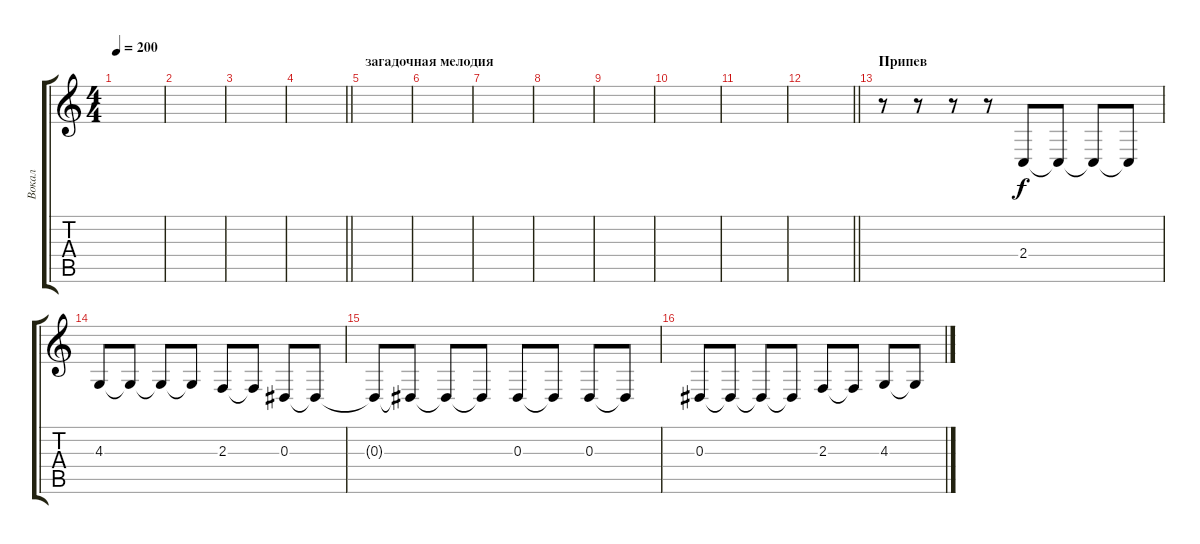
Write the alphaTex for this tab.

\track ("Вокал" "Вокал") {instrument baritonesax}
\staff {score tabs}
\tuning (C4 G3 Eb3 Bb2 F2 C2) {hide}
\ts (4 4)
\tempo 200
\clef g2
\ks c
|
|
|
\barLineRight lightlight
|
\section ("" "загадочная мелодия")
|
|
|
|
|
|
|
\barLineRight lightlight
|
\section ("" "Припев")
r.8 r.8 r.8 r.8 2.4.8 2.4{t}.8 2.4{t}.8 2.4{t}.8 |
4.3.8 4.3{t}.8 4.3{t}.8 4.3{t}.8 2.3.8 2.3{t}.8 0.3.8 0.3{t}.8 |
0.3{t}.8 0.3{t}.8 0.3{t}.8 0.3{t}.8 0.3.8 0.3{t}.8 0.3.8 0.3{t}.8 |
0.3.8 0.3{t}.8 0.3{t}.8 0.3{t}.8 2.3.8 2.3{t}.8 4.3.8 4.3{t}.8
